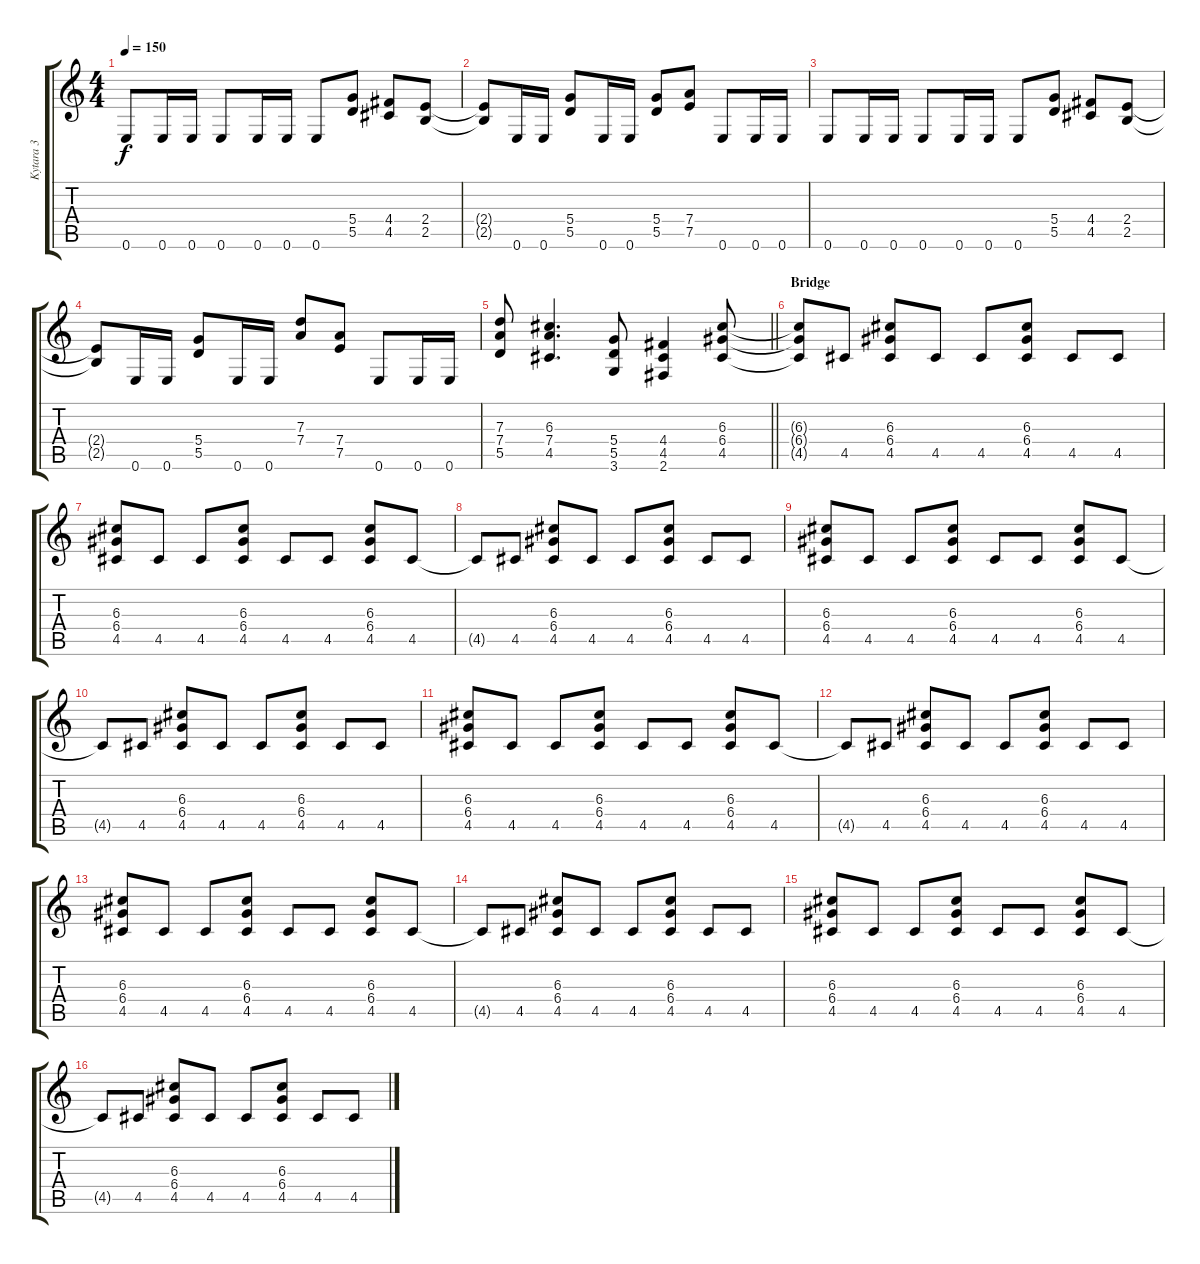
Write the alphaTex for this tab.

\track ("Kytara 3" "Kytara 3") {instrument distortionguitar}
\staff {score tabs}
\tuning (E4 B3 G3 D3 A2 E2) {hide}
\ts (4 4)
\tempo 150
\clef g2
\ks c
0.6.8{dy f} 0.6.16 0.6.16 0.6.8 0.6.16 0.6.16 0.6.8 (5.4 5.5).8 (4.4 4.5).8 (2.4 2.5).8 |
(2.4{t} 2.5{t}).8 0.6.16 0.6.16 (5.4 5.5).8 0.6.16 0.6.16 (5.4 5.5).8 (7.4 7.5).8 0.6.8 0.6.16 0.6.16 |
0.6.8 0.6.16 0.6.16 0.6.8 0.6.16 0.6.16 0.6.8 (5.4 5.5).8 (4.4 4.5).8 (2.4 2.5).8 |
(2.4{t} 2.5{t}).8 0.6.16 0.6.16 (5.4 5.5).8 0.6.16 0.6.16 (7.3 7.4).8 (7.4 7.5).8 0.6.8 0.6.16 0.6.16 |
\barLineRight lightlight
(7.3 7.4 5.5).8 (6.3 7.4 4.5).4{d} (5.4 5.5 3.6).8 (4.4 4.5 2.6).4 (6.3 6.4 4.5).8 |
\section ("" "Bridge")
(6.3{t} 6.4{t} 4.5{t}).8 4.5.8 (6.3 6.4 4.5).8 4.5.8 4.5.8 (6.3 6.4 4.5).8 4.5.8 4.5.8 |
(6.3 6.4 4.5).8 4.5.8 4.5.8 (6.3 6.4 4.5).8 4.5.8 4.5.8 (6.3 6.4 4.5).8 4.5.8 |
4.5{t}.8 4.5.8 (6.3 6.4 4.5).8 4.5.8 4.5.8 (6.3 6.4 4.5).8 4.5.8 4.5.8 |
(6.3 6.4 4.5).8 4.5.8 4.5.8 (6.3 6.4 4.5).8 4.5.8 4.5.8 (6.3 6.4 4.5).8 4.5.8 |
4.5{t}.8 4.5.8 (6.3 6.4 4.5).8 4.5.8 4.5.8 (6.3 6.4 4.5).8 4.5.8 4.5.8 |
(6.3 6.4 4.5).8 4.5.8 4.5.8 (6.3 6.4 4.5).8 4.5.8 4.5.8 (6.3 6.4 4.5).8 4.5.8 |
4.5{t}.8 4.5.8 (6.3 6.4 4.5).8 4.5.8 4.5.8 (6.3 6.4 4.5).8 4.5.8 4.5.8 |
(6.3 6.4 4.5).8 4.5.8 4.5.8 (6.3 6.4 4.5).8 4.5.8 4.5.8 (6.3 6.4 4.5).8 4.5.8 |
4.5{t}.8 4.5.8 (6.3 6.4 4.5).8 4.5.8 4.5.8 (6.3 6.4 4.5).8 4.5.8 4.5.8 |
(6.3 6.4 4.5).8 4.5.8 4.5.8 (6.3 6.4 4.5).8 4.5.8 4.5.8 (6.3 6.4 4.5).8 4.5.8 |
4.5{t}.8 4.5.8 (6.3 6.4 4.5).8 4.5.8 4.5.8 (6.3 6.4 4.5).8 4.5.8 4.5.8
